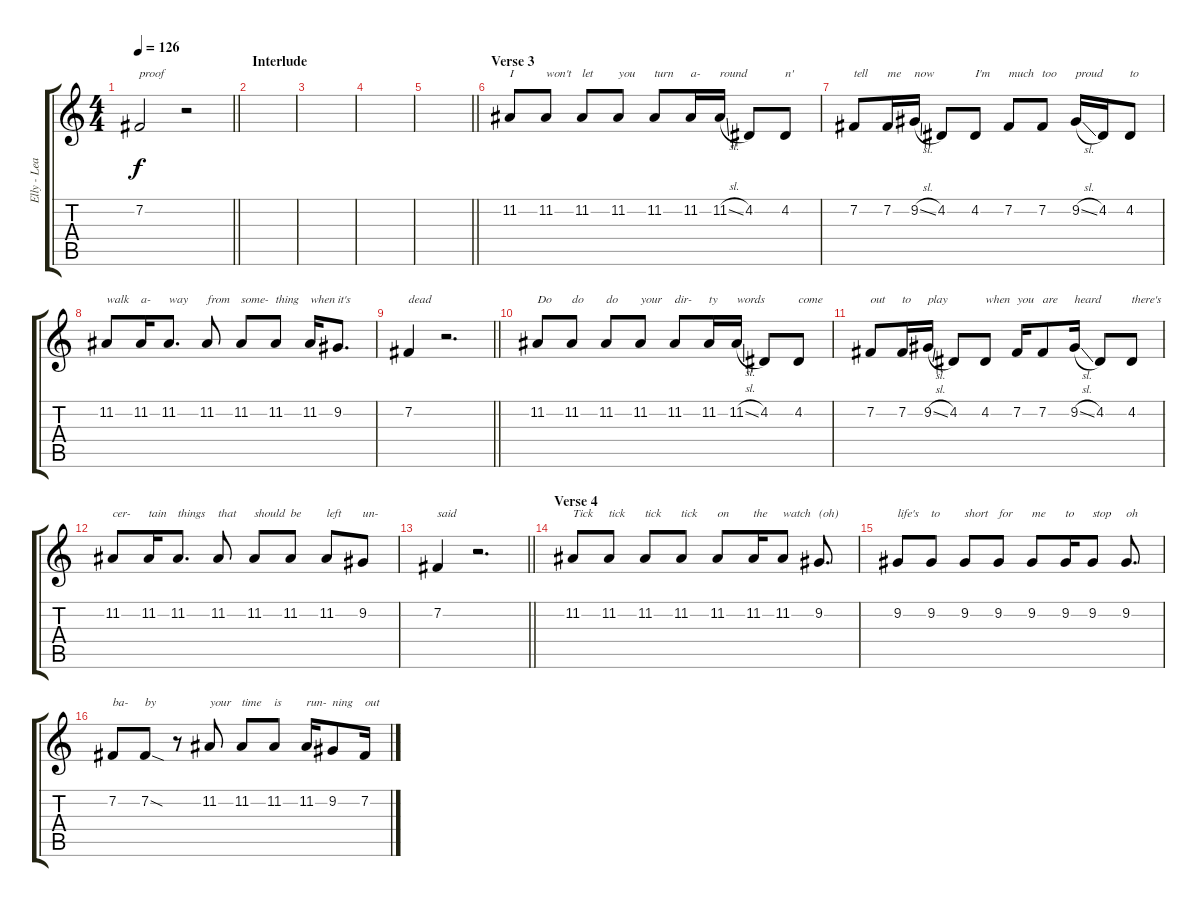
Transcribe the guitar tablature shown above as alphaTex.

\track ("Elly - Lead Vocals" "Elly - Lea") {instrument altosax}
\staff {score tabs}
\tuning (E4 B3 G3 D3 A2 E2) {hide}
\ts (4 4)
\tempo 126
\clef g2
\barLineRight lightlight
\ks c
7.2.2{txt "proof" dy f} r.2 |
\section ("" "Interlude")
|
|
|
\barLineRight lightlight
|
\section ("" "Verse 3")
11.2.8{txt "I"} 11.2.8{txt "won't"} 11.2.8{txt "let"} 11.2.8{txt "you"} 11.2.8{txt "turn"} 11.2.16{txt "a-"} 11.2{sl}.16{txt "round"} 4.2.8 4.2.8{txt "n'"} |
7.2.8{txt "tell"} 7.2.16{txt "me"} 9.2{sl}.16{txt "now"} 4.2.8 4.2.8{txt "I'm"} 7.2.8{txt "much"} 7.2.8{txt "too"} 9.2{sl}.16{txt "proud"} 4.2.16 4.2.8{txt "to"} |
11.2.8{txt "walk"} 11.2.16{txt "a-"} 11.2.8{d txt "way"} 11.2.8{txt "from"} 11.2.8{txt "some-"} 11.2.8{txt "thing"} 11.2.16{txt "when"} 9.2.8{d txt "it's"} |
\barLineRight lightlight
7.2.4{txt "dead"} r.2{d} |
11.2.8{txt "Do"} 11.2.8{txt "do"} 11.2.8{txt "do"} 11.2.8{txt "your"} 11.2.8{txt "dir-"} 11.2.16{txt "ty"} 11.2{sl}.16{txt "words"} 4.2.8 4.2.8{txt "come"} |
7.2.8{txt "out"} 7.2.16{txt "to"} 9.2{sl}.16{txt "play"} 4.2.8 4.2.8{txt "when"} 7.2.16{txt "you"} 7.2.8{txt "are"} 9.2{sl}.16{txt "heard"} 4.2.8 4.2.8{txt "there's"} |
11.2.8{txt "cer-"} 11.2.16{txt "tain"} 11.2.8{d txt "things"} 11.2.8{txt "that"} 11.2.8{txt "should"} 11.2.8{txt "be"} 11.2.8{txt "left"} 9.2.8{txt "un-"} |
\barLineRight lightlight
7.2.4{txt "said"} r.2{d} |
\section ("" "Verse 4")
11.2.8{txt "Tick"} 11.2.8{txt "tick"} 11.2.8{txt "tick"} 11.2.8{txt "tick"} 11.2.8{txt "on"} 11.2.16{txt "the"} 11.2.8{txt "watch"} 9.2.8{d txt "(oh)"} |
9.2.8{txt "life's"} 9.2.8{txt "to"} 9.2.8{txt "short"} 9.2.8{txt "for"} 9.2.8{txt "me"} 9.2.16{txt "to"} 9.2.8{txt "stop"} 9.2.8{d txt "oh"} |
7.2.8{txt "ba-"} 7.2{sod}.8{txt "by"} r.8 11.2.8{txt "your"} 11.2.8{txt "time"} 11.2.8{txt "is"} 11.2.16{txt "run-"} 9.2.8{txt "ning"} 7.2.16{txt "out"}
